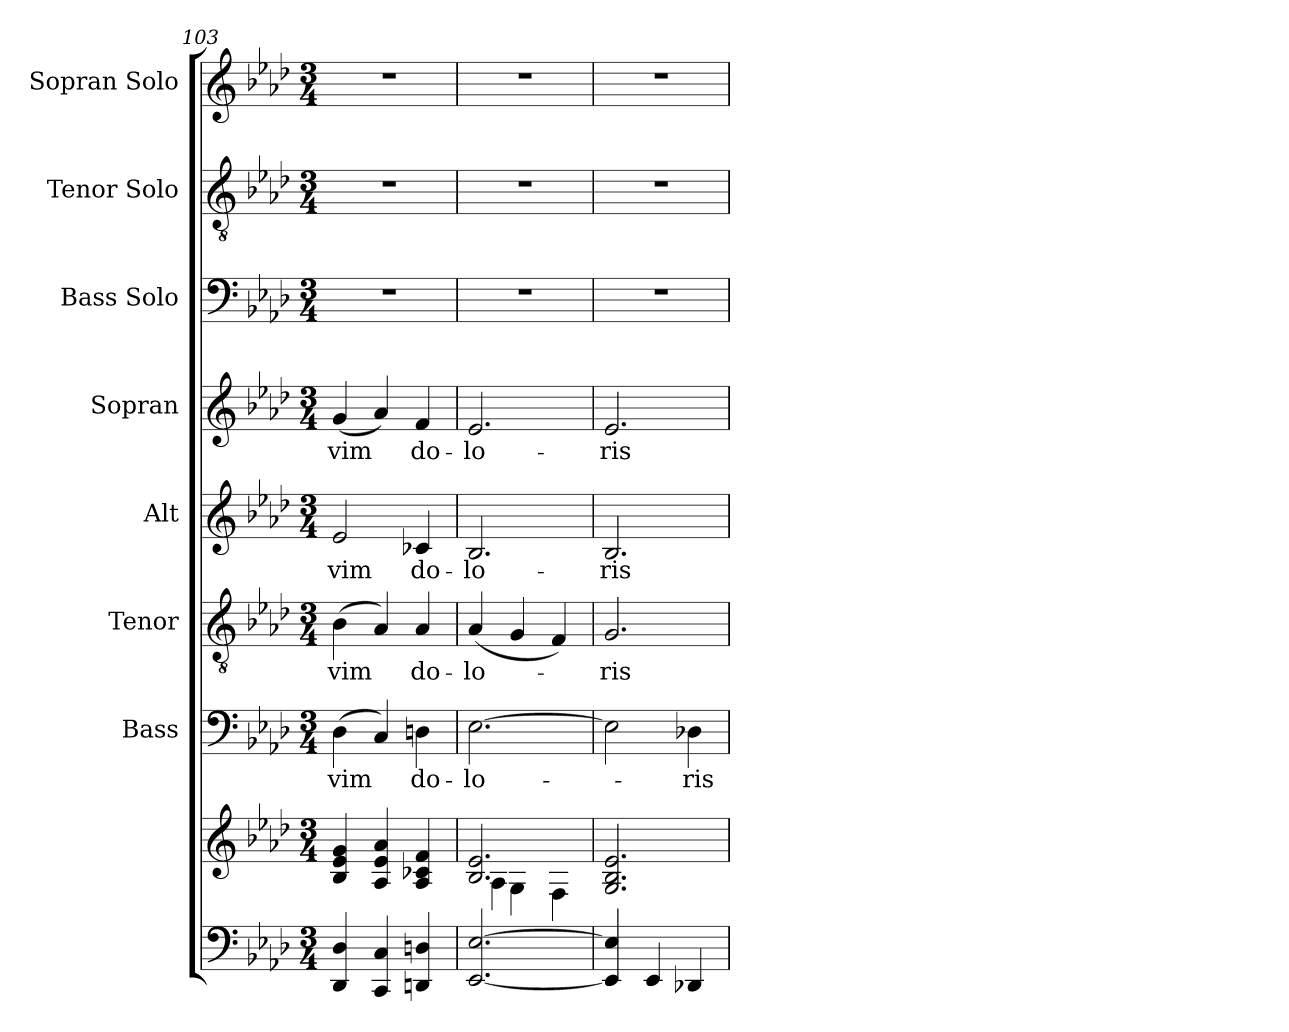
**kern	**kern	**kern	**text	**kern	**text	**kern	**text	**kern	**text	**kern	**kern	**kern
*part8	*part8	*part7	*part7	*part6	*part6	*part5	*part5	*part4	*part4	*part3	*part2	*part1
*staff9	*staff8	*staff7	*staff7	*staff6	*staff6	*staff5	*staff5	*staff4	*staff4	*staff3	*staff2	*staff1
*	*	*I"Bass	*	*I"Tenor	*	*I"Alt	*	*I"Sopran	*	*I"Bass Solo	*I"Tenor Solo	*I"Sopran Solo
*	*	*I'B.	*	*I'T.	*	*I'A.	*	*I'S.	*	*I'B. Solo	*I'T. Solo	*I'S. Solo
*clefF4	*clefG2	*clefF4	*	*clefGv2	*	*clefG2	*	*clefG2	*	*clefF4	*clefGv2	*clefG2
*k[b-e-a-d-]	*k[b-e-a-d-]	*k[b-e-a-d-]	*	*k[b-e-a-d-]	*	*k[b-e-a-d-]	*	*k[b-e-a-d-]	*	*k[b-e-a-d-]	*k[b-e-a-d-]	*k[b-e-a-d-]
*A-:	*A-:	*A-:	*	*A-:	*	*A-:	*	*A-:	*	*A-:	*A-:	*A-:
*M3/4	*M3/4	*M3/4	*	*M3/4	*	*M3/4	*	*M3/4	*	*M3/4	*M3/4	*M3/4
=103	=103	=103	=103	=103	=103	=103	=103	=103	=103	=103	=103	=103
!	!	!	!LO:LY:b	!	!LO:LY:b	!	!LO:LY:b	!	!LO:LY:b	!	!	!
4DD-/ 4D-/	4B-/ 4e-/ 4g/	(>4D-\	vim	(>4B-\	vim	2e-/	vim	(<4g/	vim	2.r	2.r	2.r
4CC/ 4C/	4A-/ 4e-/ 4a-/	4C/)	.	4A-/)	.	.	.	4a-/)	.	.	.	.
!	!	!	!LO:LY:b	!	!LO:LY:b	!	!LO:LY:b	!	!LO:LY:b	!	!	!
4DDn/ 4Dn/	4A-/ 4c-X/ 4f/	4Dn\	do-	4A-/	do-	4c-X/	do-	4f/	do-	.	.	.
=104	=104	=104	=104	=104	=104	=104	=104	=104	=104	=104	=104	=104
*	*^	*	*	*	*	*	*	*	*	*	*	*
!	!	!	!	!LO:LY:b	!	!LO:LY:b	!	!LO:LY:b	!	!LO:LY:b	!	!	!
[2.EE-/ [2.E-/	2.B-/ 2.e-/	4A-\	[2.E-\	-lo-	(<4A-/	-lo-	2.B-/	-lo-	2.e-/	-lo-	2.r	2.r	2.r
.	.	4G\	.	.	4G/	.	.	.	.	.	.	.	.
.	.	4F\	.	.	4F/)	.	.	.	.	.	.	.	.
!!LO:LB:g=z
=105	=105	=105	=105	=105	=105	=105	=105	=105	=105	=105	=105	=105	=105
!	!	!	!	!	!	!LO:LY:b	!	!LO:LY:b	!	!LO:LY:b	!	!	!
*	*v	*v	*	*	*	*	*	*	*	*	*	*	*
4EE-/] 4E-/]	2.G/ 2.B-/ 2.e-/	2E-\]	.	2.G/	-ris	2.B-/	-ris	2.e-/	-ris	2.r	2.r	2.r
4EE-/	.	.	.	.	.	.	.	.	.	.	.	.
!	!	!	!LO:LY:b	!	!	!	!	!	!	!	!	!
4DD-X/	.	4D-X\	-ris	.	.	.	.	.	.	.	.	.
=	=	=	=	=	=	=	=	=	=	=	=	=
*-	*-	*-	*-	*-	*-	*-	*-	*-	*-	*-	*-	*-
